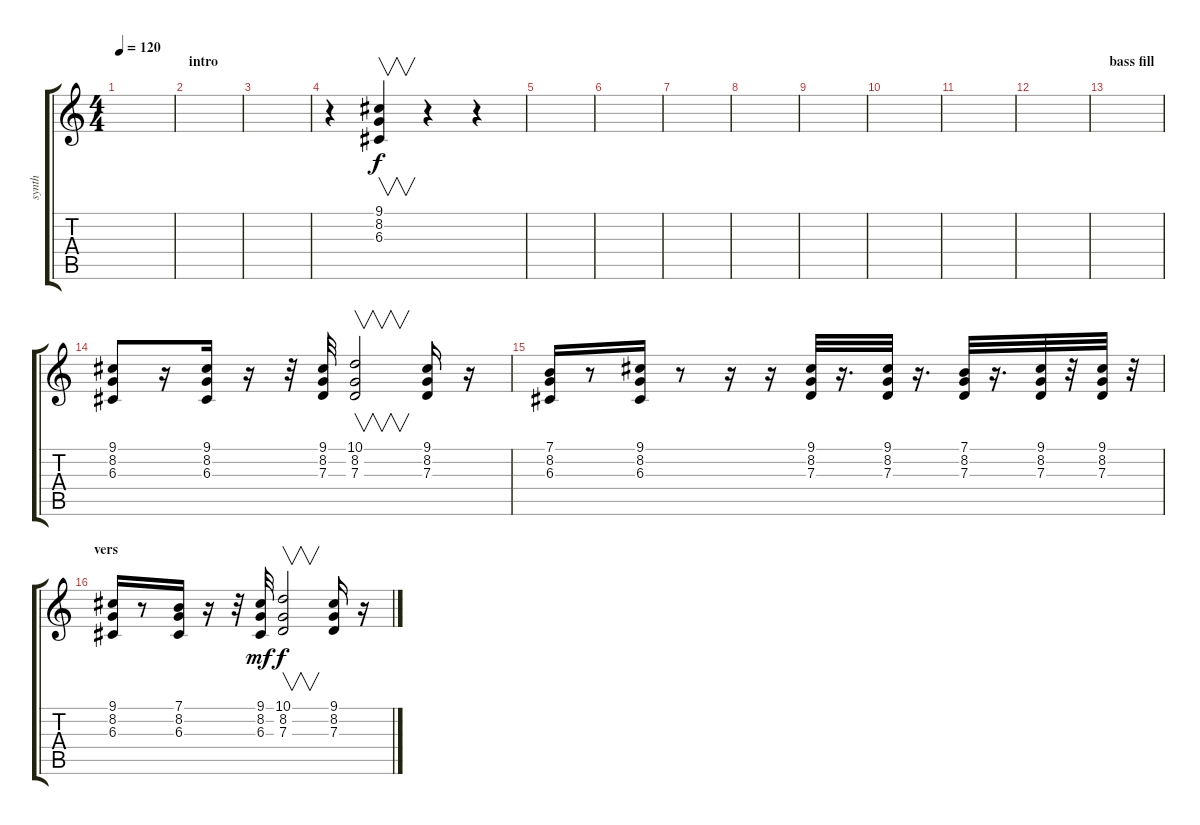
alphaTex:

\track ("synth" "synth") {instrument lead2sawtooth}
\staff {score tabs}
\tuning (E4 B3 G3 D3 A2 E2) {hide}
\ts (4 4)
\tempo 120
\clef g2
\ks c
|
\section ("" "intro")
|
|
r.4 (9.1 8.2 6.3).4{v} r.4 r.4 |
|
|
|
|
|
|
|
|
\section ("" "bass fill")
|
(9.1 8.2 6.3).8{dy f} r.16 (9.1 8.2 6.3).16 r.16 r.32 (9.1 8.2 7.3).32 (10.1 8.2 7.3).2{v} (9.1 8.2 7.3).16 r.16 |
(7.1 8.2 6.3).16 r.8 (9.1 8.2 6.3).16 r.8 r.16 r.16 (9.1 8.2 7.3).32 r.16{d} (9.1 8.2 7.3).32 r.16{d} (7.1 8.2 7.3).32 r.16{d} (9.1 8.2 7.3).32 r.32 (9.1 8.2 7.3).32 r.32 |
\section ("" "vers")
(9.1 8.2 6.3).16 r.8 (7.1 8.2 6.3).16 r.16 r.32 (9.1 8.2 6.3).32{dy mf} (10.1 8.2 7.3).2{v dy f} (9.1 8.2 7.3).16 r.16
